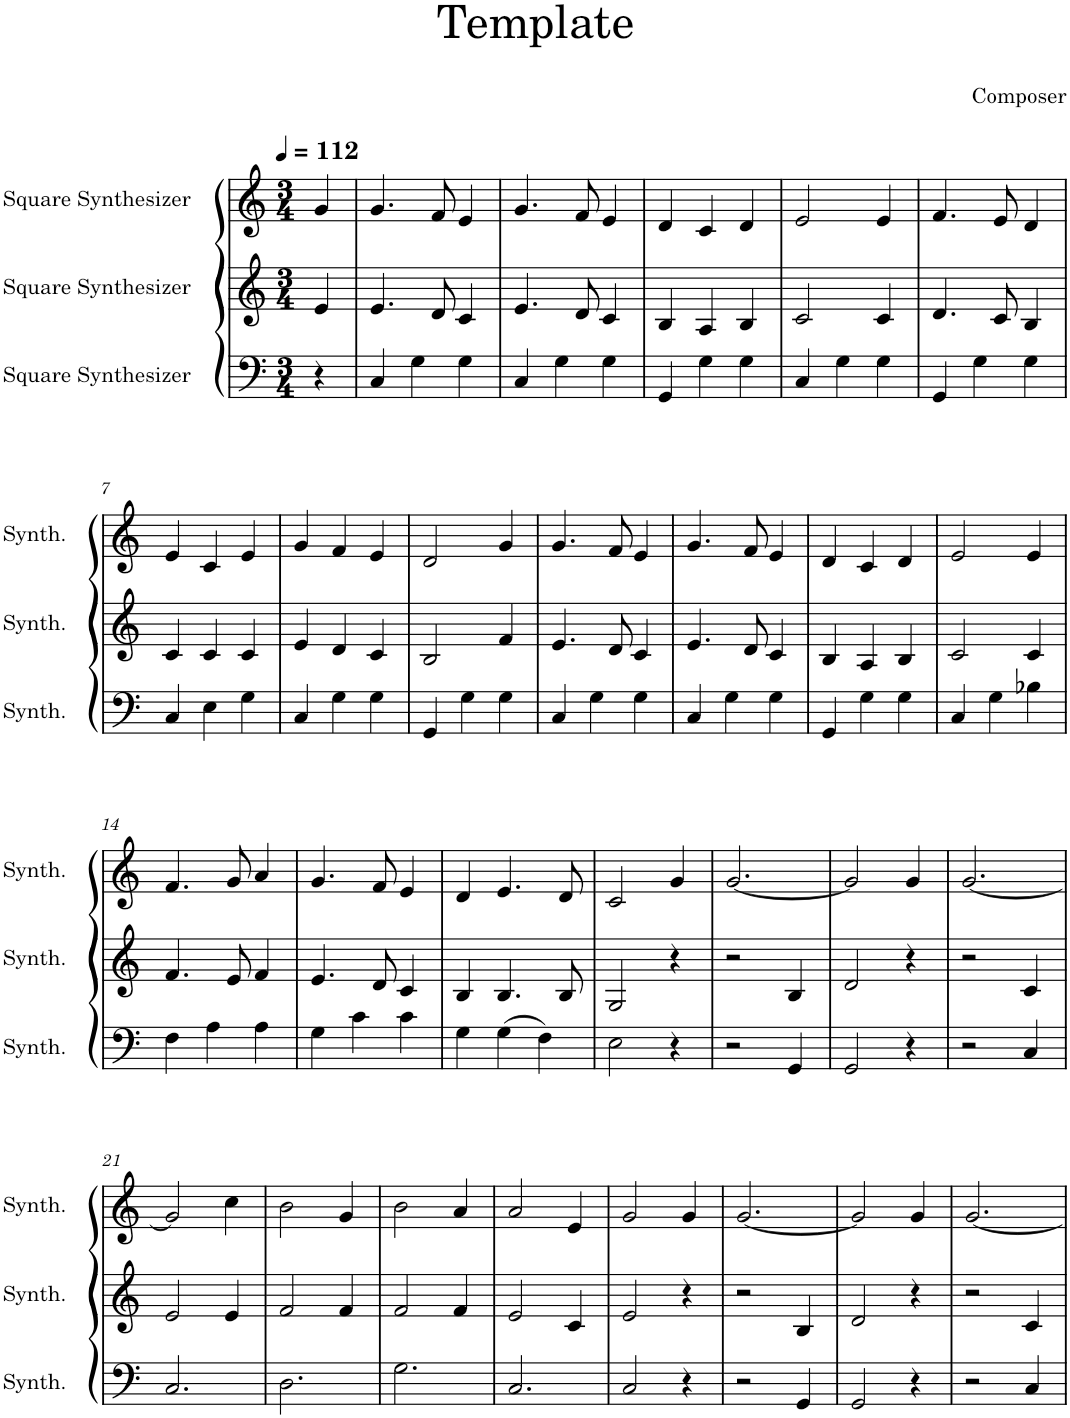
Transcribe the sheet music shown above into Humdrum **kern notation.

**kern	**kern	**kern
*part3	*part2	*part1
*staff3	*staff2	*staff1
*I"Square Synthesizer	*I"Square Synthesizer	*I"Square Synthesizer
*I'Synth.	*I'Synth.	*I'Synth.
*clefF4	*clefG2	*clefG2
*k[]	*k[]	*k[]
*M3/4	*M3/4	*M3/4
*MM112	*MM112	*MM112
=1	=1	=1
4r	4e/	4g/
=2	=2	=2
4C/	4.e/	4.g/
4G\	.	.
.	8d/	8f/
4G\	4c/	4e/
=3	=3	=3
4C/	4.e/	4.g/
4G\	.	.
.	8d/	8f/
4G\	4c/	4e/
=4	=4	=4
4GG/	4B/	4d/
4G\	4A/	4c/
4G\	4B/	4d/
=5	=5	=5
4C/	2c/	2e/
4G\	.	.
4G\	4c/	4e/
=6	=6	=6
4GG/	4.d/	4.f/
4G\	.	.
.	8c/	8e/
4G\	4B/	4d/
!!LO:LB:g=z
=7	=7	=7
4C/	4c/	4e/
4E\	4c/	4c/
4G\	4c/	4e/
=8	=8	=8
4C/	4e/	4g/
4G\	4d/	4f/
4G\	4c/	4e/
=9	=9	=9
4GG/	2B/	2d/
4G\	.	.
4G\	4f/	4g/
=10	=10	=10
4C/	4.e/	4.g/
4G\	.	.
.	8d/	8f/
4G\	4c/	4e/
=11	=11	=11
4C/	4.e/	4.g/
4G\	.	.
.	8d/	8f/
4G\	4c/	4e/
=12	=12	=12
4GG/	4B/	4d/
4G\	4A/	4c/
4G\	4B/	4d/
=13	=13	=13
4C/	2c/	2e/
4G\	.	.
4B-X\	4c/	4e/
!!LO:LB:g=z
=14	=14	=14
4F\	4.f/	4.f/
4A\	.	.
.	8e/	8g/
4A\	4f/	4a/
=15	=15	=15
4G\	4.e/	4.g/
4c\	.	.
.	8d/	8f/
4c\	4c/	4e/
=16	=16	=16
4G\	4B/	4d/
(4G\	4.B/	4.e/
4F\)	.	.
.	8B/	8d/
=17	=17	=17
2E\	2G/	2c/
4r	4r	4g/
=18	=18	=18
2r	2r	[2.g/
4GG/	4B/	.
=19	=19	=19
2GG/	2d/	2g/]
4r	4r	4g/
=20	=20	=20
2r	2r	[2.g/
4C/	4c/	.
!!LO:LB:g=z
=21	=21	=21
2.C/	2e/	2g/]
.	4e/	4cc\
=22	=22	=22
2.D\	2f/	2b\
.	4f/	4g/
=23	=23	=23
2.G\	2f/	2b\
.	4f/	4a/
=24	=24	=24
2.C/	2e/	2a/
.	4c/	4e/
=25	=25	=25
2C/	2e/	2g/
4r	4r	4g/
=26	=26	=26
2r	2r	[2.g/
4GG/	4B/	.
=27	=27	=27
2GG/	2d/	2g/]
4r	4r	4g/
=28	=28	=28
2r	2r	[2.g/
4C/	4c/	.
=	=	=
*-	*-	*-
